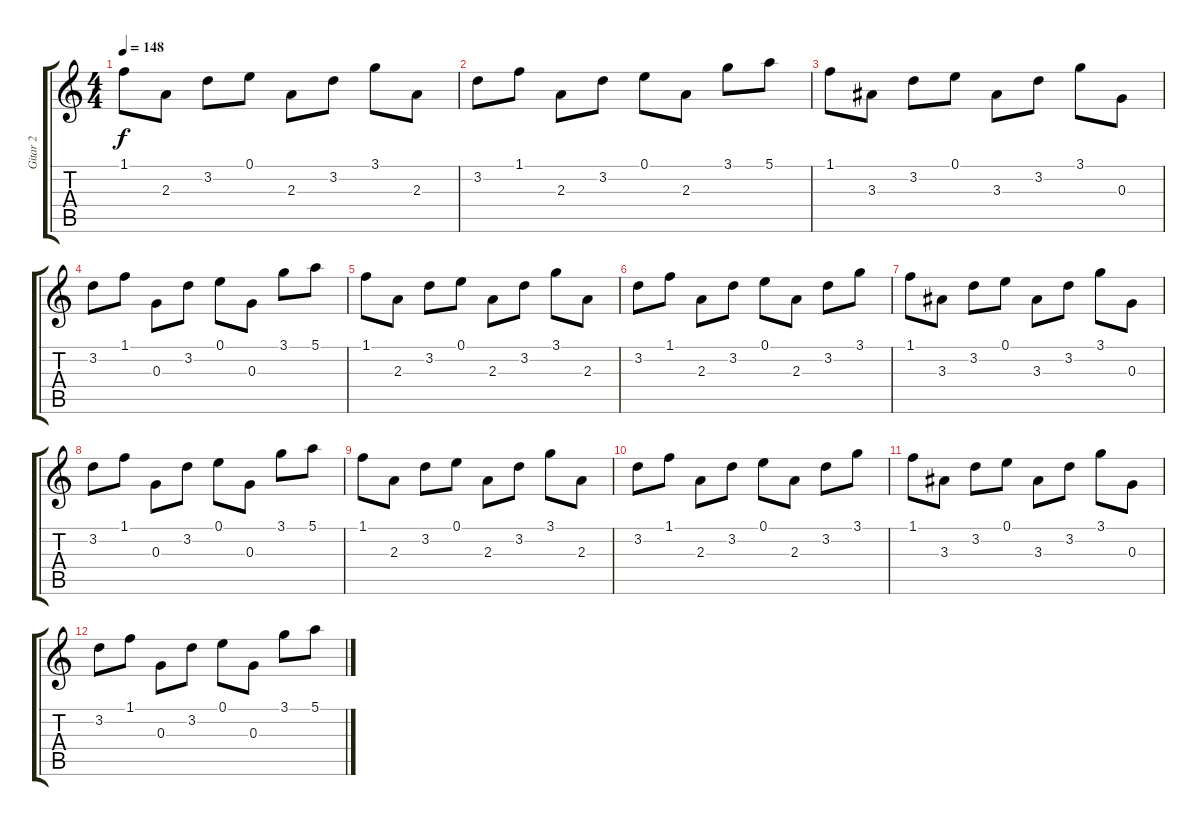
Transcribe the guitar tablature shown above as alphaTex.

\track ("Gitar 2" "Gitar 2") {instrument distortionguitar}
\staff {score tabs}
\tuning (E4 B3 G3 D3 A2 E2) {hide}
\ts (4 4)
\tempo 148
\clef g2
\ks c
1.1.8{dy f} 2.3.8 3.2.8 0.1.8 2.3.8 3.2.8 3.1.8 2.3.8 |
3.2.8 1.1.8 2.3.8 3.2.8 0.1.8 2.3.8 3.1.8 5.1.8 |
1.1.8 3.3.8 3.2.8 0.1.8 3.3.8 3.2.8 3.1.8 0.3.8 |
3.2.8 1.1.8 0.3.8 3.2.8 0.1.8 0.3.8 3.1.8 5.1.8 |
1.1.8 2.3.8 3.2.8 0.1.8 2.3.8 3.2.8 3.1.8 2.3.8 |
3.2.8 1.1.8 2.3.8 3.2.8 0.1.8 2.3.8 3.2.8 3.1.8 |
1.1.8 3.3.8 3.2.8 0.1.8 3.3.8 3.2.8 3.1.8 0.3.8 |
3.2.8 1.1.8 0.3.8 3.2.8 0.1.8 0.3.8 3.1.8 5.1.8 |
1.1.8 2.3.8 3.2.8 0.1.8 2.3.8 3.2.8 3.1.8 2.3.8 |
3.2.8 1.1.8 2.3.8 3.2.8 0.1.8 2.3.8 3.2.8 3.1.8 |
1.1.8 3.3.8 3.2.8 0.1.8 3.3.8 3.2.8 3.1.8 0.3.8 |
3.2.8 1.1.8 0.3.8 3.2.8 0.1.8 0.3.8 3.1.8 5.1.8
